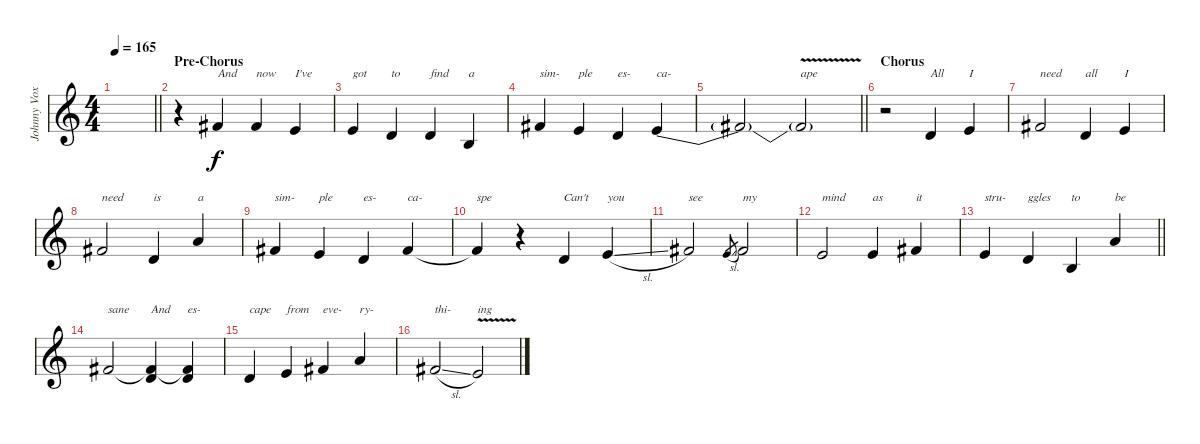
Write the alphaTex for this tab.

\track ("Johnny Vox" "Johnny Vox") {instrument lead2sawtooth}
\staff {score}
\tuning (Db4 Ab3 E3 B2 Gb2 B1) {hide}
\ts (4 4)
\tempo 165
\clef g2
\barLineRight lightlight
\ks c
|
\section ("" "Pre-Chorus")
r.4 5.1.4{txt "And"} 5.1.4{txt "now"} 3.1.4{txt "I've"} |
3.1.4{txt "got"} 1.1.4{txt "to"} 1.1.4{txt "find"} 3.2.4{txt "a"} |
5.1.4{txt "sim-"} 3.1.4{txt "ple"} 1.1.4{txt "es-"} 3.1{be (bend 0 0 60 4)}.4{txt "ca-"} |
\barLineRight lightlight
3.1{t}.2 3.1{v t}.2{txt "ape"} |
\section ("" "Chorus")
r.2 6.2.4{txt "All"} 8.2.4{txt "I"} |
10.2.2{txt "need"} 6.2.4{txt "all"} 8.2.4{txt "I"} |
10.2.2{txt "need"} 6.2.4{txt "is"} 13.2.4{txt "a"} |
10.2.4{txt "sim-"} 8.2.4{txt "ple"} 6.2.4{txt "es-"} 10.2.4{txt "ca-"} |
10.2{t}.4{txt "spe"} r.4 6.2.4{txt "Can't"} 8.2{sl}.4{txt "you"} |
10.2.2{txt "see"} 8.2{sl}.8{gr} 10.2.2{txt "my"} |
8.2.2{txt "mind"} 8.2.4{txt "as"} 10.2.4{txt "it"} |
\barLineRight lightlight
8.2.4{txt "stru-"} 6.2.4{txt "ggles"} 3.2.4{txt "to"} 13.2.4{txt "be"} |
10.2.2{txt "sane"} (1.1 10.2{t}).4{txt "And"} (1.1 10.2{t}).4{txt "es-"} |
1.1.4{txt "cape"} 3.1.4{txt "from"} 5.1.4{txt "eve-"} 8.1.4{txt "ry-"} |
5.1{sl}.2{txt "thi-"} 3.1{v}.2{txt "ing"}
